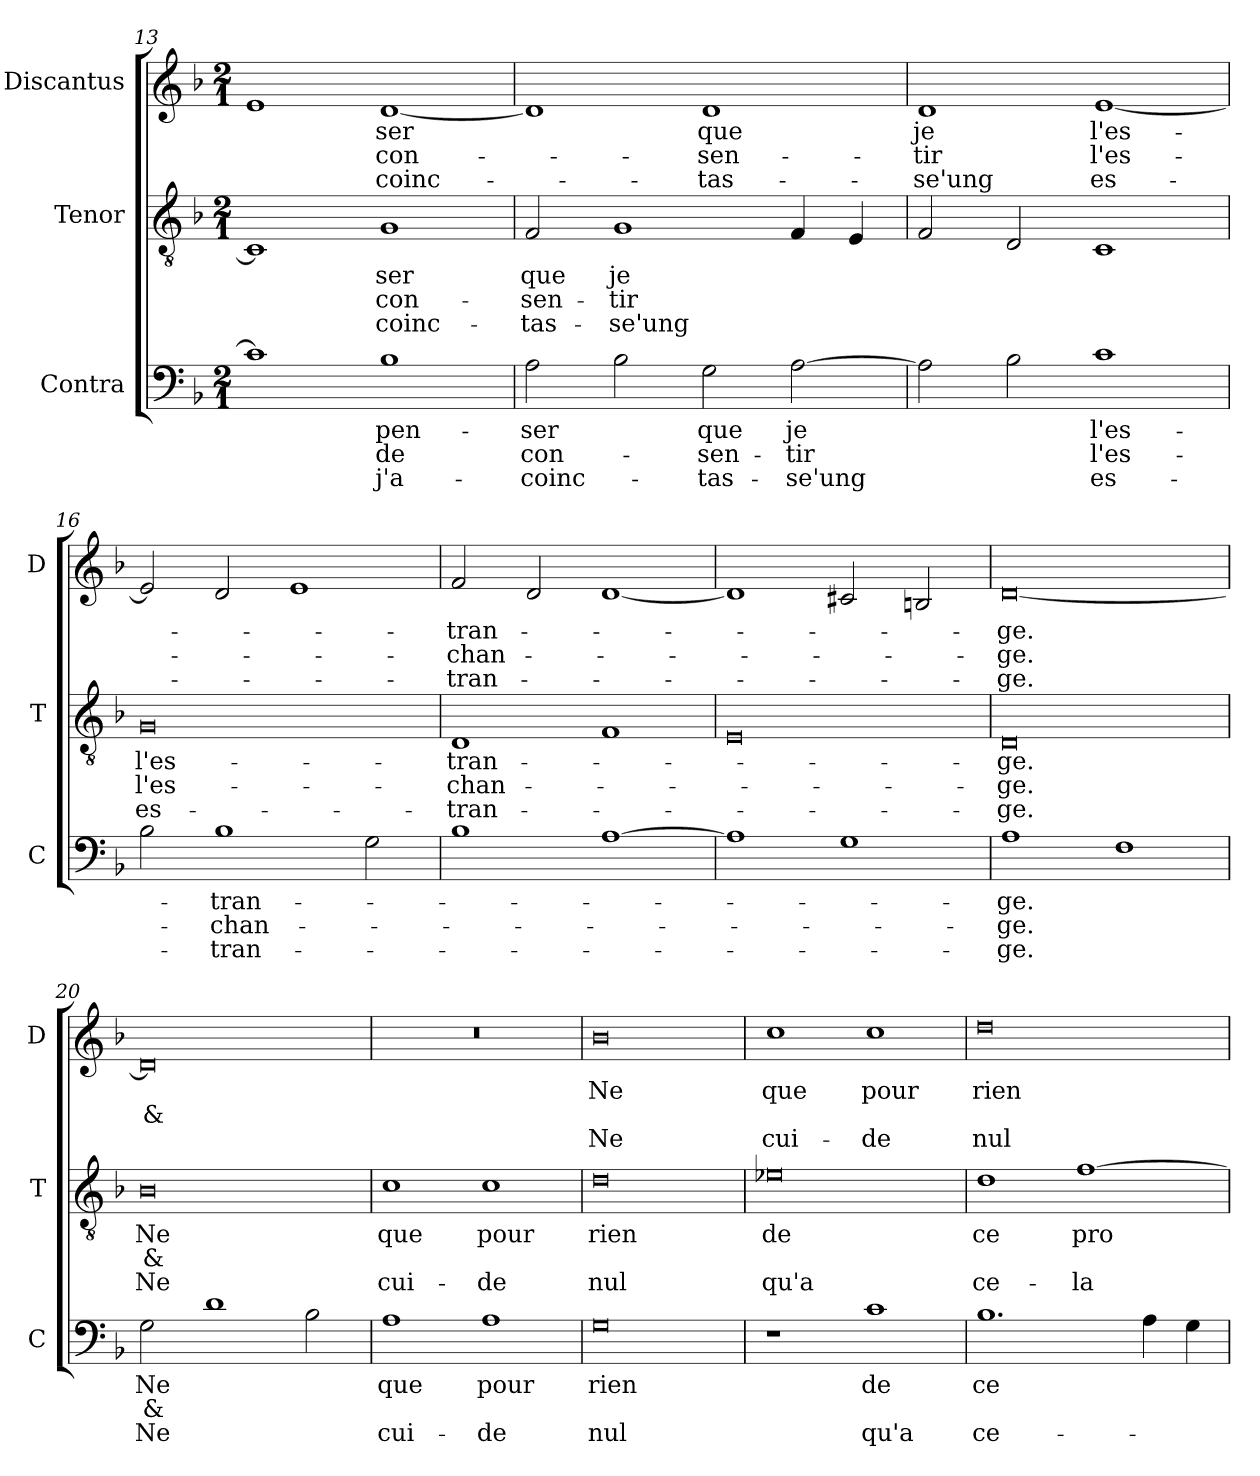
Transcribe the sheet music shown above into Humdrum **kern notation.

**kern	**text	**text	**text	**kern	**text	**text	**text	**kern	**text	**text	**text
*part3	*part3	*part3	*part3	*part2	*part2	*part2	*part2	*part1	*part1	*part1	*part1
*staff3	*staff3	*staff3	*staff3	*staff2	*staff2	*staff2	*staff2	*staff1	*staff1	*staff1	*staff1
*I"Contra	*	*	*	*I"Tenor	*	*	*	*I"Discantus	*	*	*
*I'C	*	*	*	*I'T	*	*	*	*I'D	*	*	*
*clefF4	*	*	*	*clefGv2	*	*	*	*clefG2	*	*	*
*k[b-]	*	*	*	*k[b-]	*	*	*	*k[b-]	*	*	*
*M2/1	*	*	*	*M2/1	*	*	*	*M2/1	*	*	*
=13	=13	=13	=13	=13	=13	=13	=13	=13	=13	=13	=13
1c]	.	.	.	1C]	.	.	.	1e	.	.	.
1B-	pen-	de	j'a-	1G	-ser	con-	-coinc-	[1d	-ser	con-	-coinc-
=14	=14	=14	=14	=14	=14	=14	=14	=14	=14	=14	=14
2A\	-ser	con-	-coinc-	2F/	que	-sen-	-tas-	1d]	.	.	.
2B-\	.	.	.	1G	je	-tir	-se'ung	.	.	.	.
2G\	que	-sen-	-tas-	.	.	.	.	1d	que	-sen-	-tas-
[2A\	je	-tir	-se'ung	4F/	.	.	.	.	.	.	.
.	.	.	.	4E/	.	.	.	.	.	.	.
=15	=15	=15	=15	=15	=15	=15	=15	=15	=15	=15	=15
2A\]	.	.	.	2F/	.	.	.	1d	je	-tir	-se'ung
2B-\	.	.	.	2D/	.	.	.	.	.	.	.
1c	l'es-	l'es-	es-	1C	.	.	.	[1e	l'es-	l'es-	es-
=16	=16	=16	=16	=16	=16	=16	=16	=16	=16	=16	=16
2B-\	.	.	.	0G	l'es-	l'es-	es-	2e/]	.	.	.
1B-	-tran-	-chan-	-tran-	.	.	.	.	2d/	.	.	.
.	.	.	.	.	.	.	.	1e	.	.	.
2G\	.	.	.	.	.	.	.	.	.	.	.
=17	=17	=17	=17	=17	=17	=17	=17	=17	=17	=17	=17
1B-	.	.	.	1D	-tran-	-chan-	-tran-	2f/	-tran-	-chan-	-tran-
.	.	.	.	.	.	.	.	2d/	.	.	.
[1A	.	.	.	1F	.	.	.	[1d	.	.	.
=18	=18	=18	=18	=18	=18	=18	=18	=18	=18	=18	=18
1A]	.	.	.	0E	.	.	.	1d]	.	.	.
1G	.	.	.	.	.	.	.	2c#X/	.	.	.
.	.	.	.	.	.	.	.	2Bn/	.	.	.
=19	=19	=19	=19	=19	=19	=19	=19	=19	=19	=19	=19
1A	-ge.	-ge.	-ge.	0D	-ge.	-ge.	-ge.	[0d	-ge.	-ge.	-ge.
1F	.	.	.	.	.	.	.	.	.	.	.
=20	=20	=20	=20	=20	=20	=20	=20	=20	=20	=20	=20
2G\	Ne	&	Ne	0B-	Ne	&	Ne	0d]	.	&	.
1d	.	.	.	.	.	.	.	.	.	.	.
2B-\	.	.	.	.	.	.	.	.	.	.	.
=21	=21	=21	=21	=21	=21	=21	=21	=21	=21	=21	=21
1A	que	.	cui-	1c	que	.	cui-	0r	.	.	.
1A	pour	.	-de	1c	pour	.	-de	.	.	.	.
=22	=22	=22	=22	=22	=22	=22	=22	=22	=22	=22	=22
0G	rien	.	nul	0d	rien	.	nul	0b-	Ne	.	Ne
=23	=23	=23	=23	=23	=23	=23	=23	=23	=23	=23	=23
1r	.	.	.	0e-X	de	.	qu'a	1cc	que	.	cui-
1c	de	.	qu'a	.	.	.	.	1cc	pour	.	-de
=24	=24	=24	=24	=24	=24	=24	=24	=24	=24	=24	=24
1.B-	ce	.	ce-	1d	ce	.	ce-	0dd	rien	.	nul
.	.	.	.	[1f	pro-	.	-la	.	.	.	.
4A\	.	.	.	.	.	.	.	.	.	.	.
4G\	.	.	.	.	.	.	.	.	.	.	.
=	=	=	=	=	=	=	=	=	=	=	=
*-	*-	*-	*-	*-	*-	*-	*-	*-	*-	*-	*-
